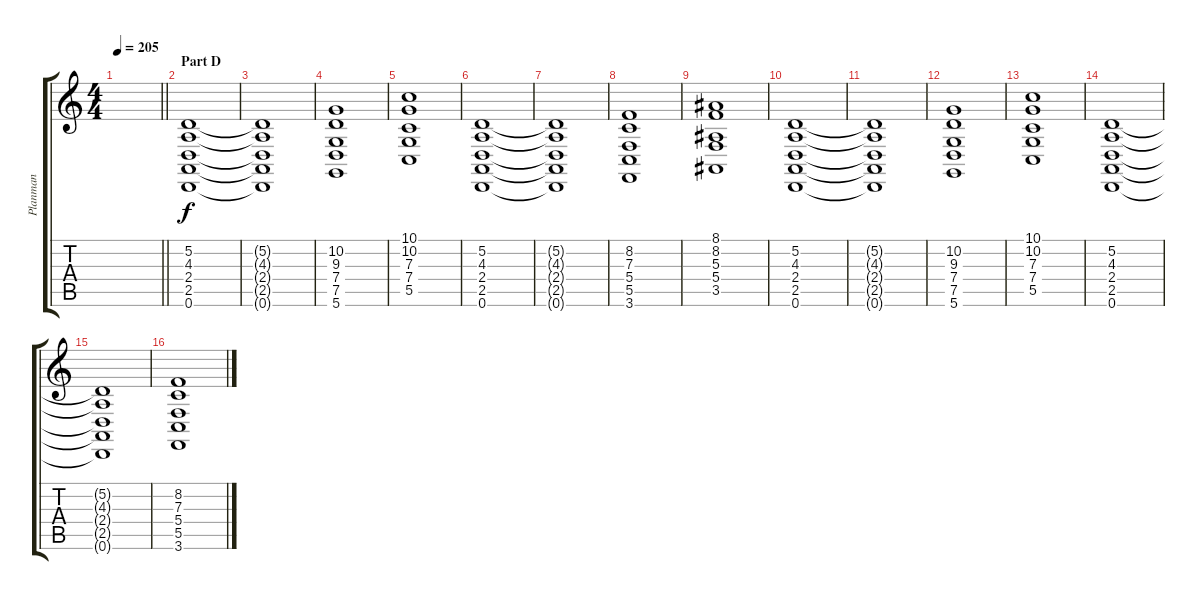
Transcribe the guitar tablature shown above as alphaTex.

\track ("Planman" "Planman") {instrument stringensemble1}
\staff {score tabs}
\tuning (D4 A3 F3 C3 G2 D2) {hide}
\ts (4 4)
\tempo 205
\clef g2
\barLineRight lightlight
\ks c
|
\section ("" "Part D")
(5.2 4.3 2.4 2.5 0.6).1 |
(5.2{t} 4.3{t} 2.4{t} 2.5{t} 0.6{t}).1 |
(10.2 9.3 7.4 7.5 5.6).1 |
(10.1 10.2 7.3 7.4 5.5).1 |
(5.2 4.3 2.4 2.5 0.6).1 |
(5.2{t} 4.3{t} 2.4{t} 2.5{t} 0.6{t}).1 |
(8.2 7.3 5.4 5.5 3.6).1 |
(8.1 8.2 5.3 5.4 3.5).1 |
(5.2 4.3 2.4 2.5 0.6).1 |
(5.2{t} 4.3{t} 2.4{t} 2.5{t} 0.6{t}).1 |
(10.2 9.3 7.4 7.5 5.6).1 |
(10.1 10.2 7.3 7.4 5.5).1 |
(5.2 4.3 2.4 2.5 0.6).1 |
(5.2{t} 4.3{t} 2.4{t} 2.5{t} 0.6{t}).1 |
(8.2 7.3 5.4 5.5 3.6).1
